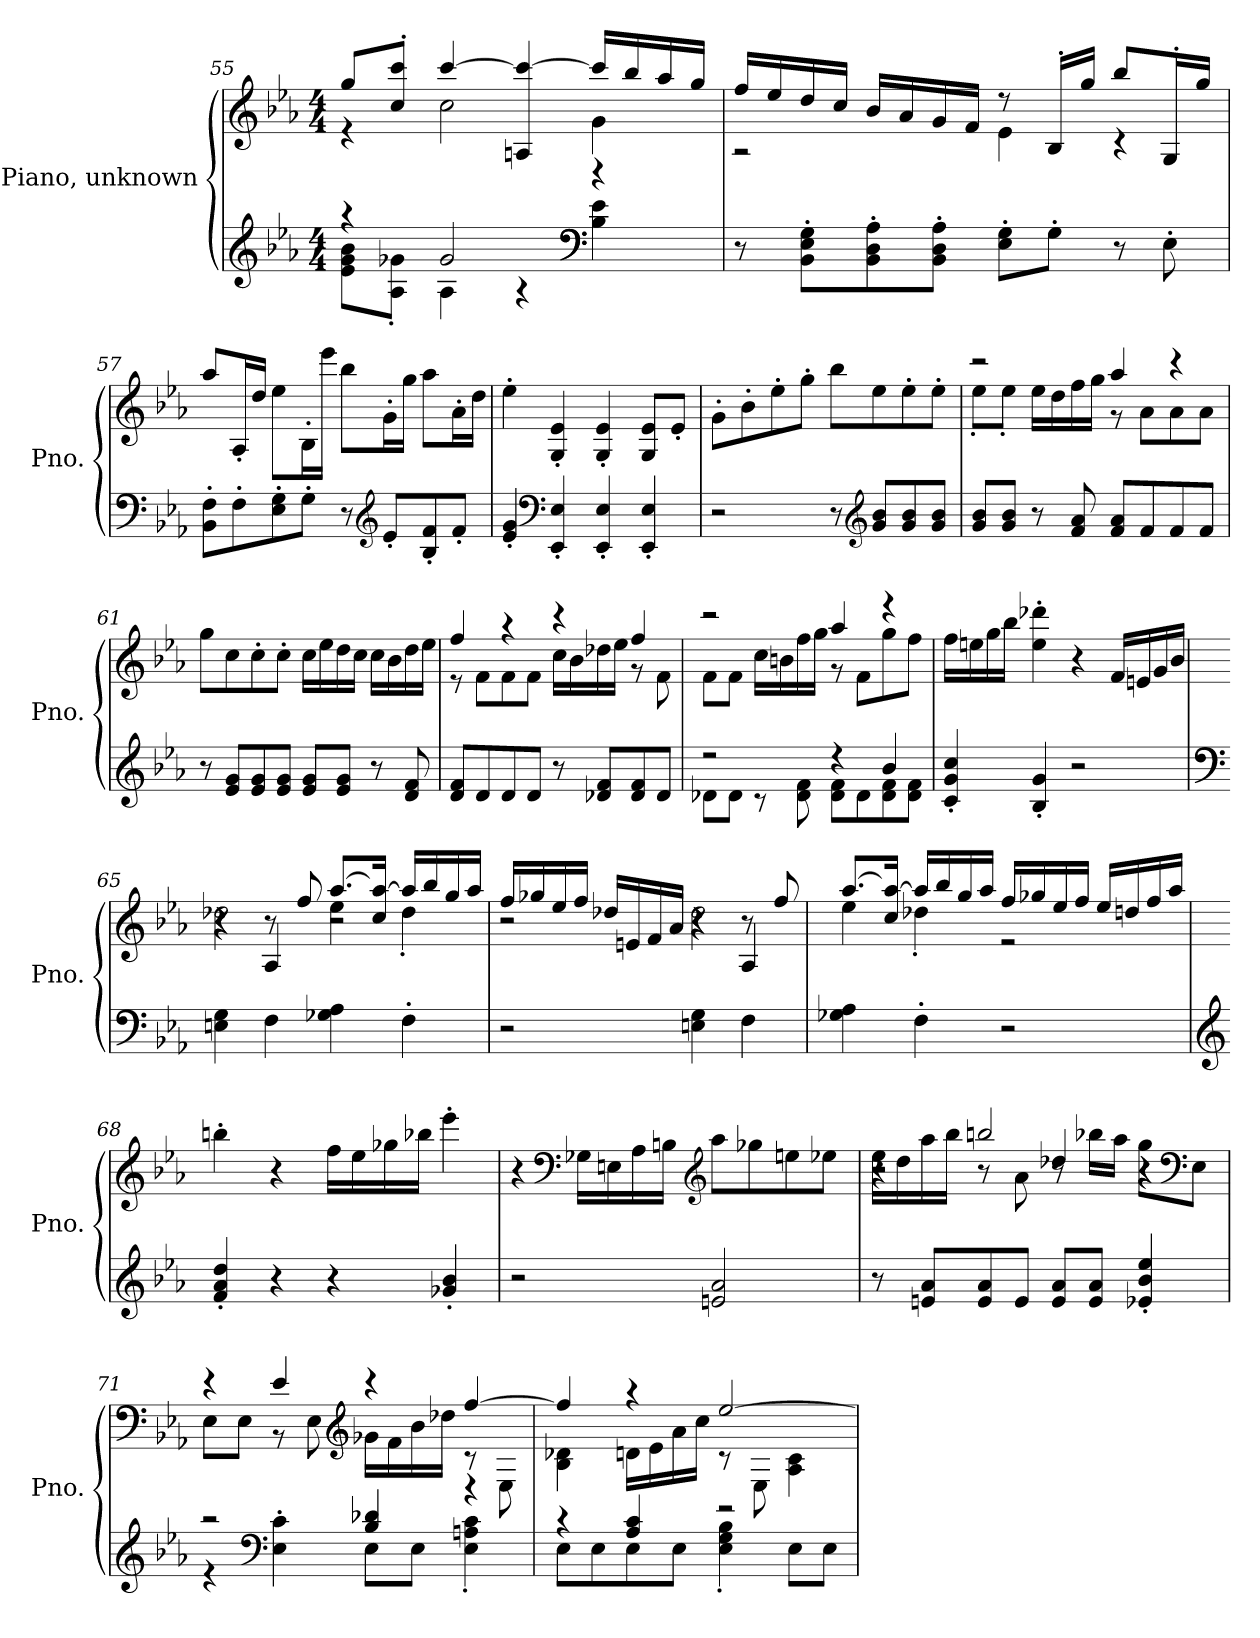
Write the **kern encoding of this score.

**kern	**kern
*part1	*part1
*staff2	*staff1
*I"Piano, unknown	*
*I'Pno.	*
!!LO:LB:g=z
*clefG2	*clefG2
*k[b-e-a-]	*k[b-e-a-]
*M4/4	*M4/4
=55	=55
*^	*^
4r	8e-\ 8g\ 8b-\L	8gg/L	4r
.	8A-\' 8g-X\'J	8cc/' 8ccc/'J	.
2g-/	4A-\	[4ccc/	2cc\
.	4r	4An/ 4ccc/_	.
*clefF4	*	*	*
4r	4B-\ 4e-\	16ccc/LL]	4g\
.	.	16bb-/	.
.	.	16aa-/	.
.	.	16gg/JJ	.
*v	*v	*	*
=56	=56	=56
8r	16ff/LL	2r
.	16ee-/	.
8BB-\' 8E-\' 8G\'L	16dd/	.
.	16cc/JJ	.
8BB-\' 8D\' 8A-\'	16b-/LL	.
.	16a-/	.
8BB-\' 8D\' 8A-\'J	16g/	.
.	16f/JJ	.
8E-\' 8G\'L	8r	4e-\
8G'\J	16B-'/LL	.
.	16gg/JJ	.
8r	8bb-/L	4r
8E-'\	16G'/L	.
.	16gg/JJ	.
*	*v	*v
=57	=57
8BB-\' 8F\'L	8aa-/L
8F'\	16A-'/L
.	16dd/JJ
8E-\' 8G\'	8ee-\L
8G'\J	16B-'\L
.	16eee-\JJ
8r	8bb-\L
*clefG2	*
8e-'/L	16g'\L
.	16gg\JJ
8B-/' 8f/'	8aa-\L
8f'/J	16a-'\L
.	16dd\JJ
!!LO:LB:g=z
=58	=58
4e-/' 4g/'	4ee-'\
*clefF4	*
4EE-/' 4E-/'	4G/' 4e-/'
4EE-/' 4E-/'	4G/' 4e-/'
4EE-/' 4E-/'	8G/ 8e-/L
.	8e-'/J
=59	=59
2r	8g'\L
.	8b-'\
.	8ee-'\
.	8gg'\J
8r	8bb-\L
*clefG2	*
8g/ 8b-/L	8ee-\
8g/ 8b-/	8ee-'\
8g/ 8b-/J	8ee-'\J
=60	=60
*	*^
8g/ 8b-/L	2r	8ee-'\L
8g/ 8b-/J	.	8ee-'\J
8r	.	16ee-\LL
.	.	16dd\
8f/ 8a-/	.	16ff\
.	.	16gg\JJ
8f/ 8a-/L	4aa-/	8r
8f/	.	8a-\L
8f/	4r	8a-\
8f/J	.	8a-\J
*	*v	*v
=61	=61
8r	8gg\L
8e-/ 8g/L	8cc\
8e-/ 8g/	8cc'\
8e-/ 8g/J	8cc'\J
8e-/ 8g/L	16cc\LL
.	16ee-\
8e-/ 8g/J	16dd\
.	16cc\JJ
8r	16cc\LL
.	16b-\
8d/ 8f/	16dd\
.	16ee-\JJ
!!LO:LB:g=z
=62	=62
*	*^
8d/ 8f/L	4ff/	8r
8d/	.	8f\L
8d/	4r	8f\
8d/J	.	8f\J
8r	4r	16cc\LL
.	.	16b-\
8d-X/ 8f/L	.	16dd-X\
.	.	16ee-\JJ
8d-/ 8f/	4ff/	8r
8d-/J	.	8f\
=63	=63	=63
*^	*	*
2r	8d-X\L	2r	8f\L
.	8d-\J	.	8f\J
.	8r	.	16cc\LL
.	.	.	16bn\
.	8d-\ 8f\	.	16ff\
.	.	.	16gg\JJ
4r	8d-\ 8f\L	4aa-/	8r
.	8d-\	.	8f\L
4b-/	8d-\ 8f\	4r	8gg\
.	8d-\ 8f\J	.	8ff\J
*v	*v	*	*
*	*v	*v
=64	=64
4c/' 4g/' 4cc/'	16ff\LL
.	16een\
.	16gg\
.	16bb-\JJ
4B-/' 4g/'	4ee\' 4ddd-X\'
2r	4r
.	16f/LL
.	16en/
.	16g/
.	16b-/JJ
!!LO:LB:g=z
=65	=65
*clefF4	*
*	*^
*	*	*^
4En\ 4G\	4r	2dd-X\	4r
4F\	8r	.	4A-/
.	8ff/	.	.
4G-X\ 4A-\	[8.aa-/L	4ee-\	2r
.	16cc/ 16aa-/_Jk	.	.
4F'\	16aa-/LL]	4dd-'\	.
.	16bb-/	.	.
.	16gg/	.	.
.	16aa-/JJ	.	.
=66	=66	=66	=66
2r	16ff/LL	2r	2r
.	16gg-X/	.	.
.	16ee-/	.	.
.	16ff/JJ	.	.
.	16dd-X/LL	.	.
.	16en/	.	.
.	16f/	.	.
.	16a-/JJ	.	.
4En\ 4G\	4r	2dd-\	4r
4F\	8r	.	4A-/
.	8ff/	.	.
*	*	*v	*v
!!LO:LB:g=z
=67	=67	=67
4G-X\ 4A-\	[8.aa-/L	4ee-\
.	16cc/ 16aa-/_Jk	.
4F'\	16aa-/LL]	4dd-X'\
.	16bb-/	.
.	16gg/	.
.	16aa-/JJ	.
2r	16ff/LL	2r
.	16gg-X/	.
.	16ee-/	.
.	16ff/JJ	.
.	16ee-/LL	.
.	16ddn/	.
.	16ff/	.
.	16aa-/JJ	.
*	*v	*v
=68	=68
*clefG2	*
4f/' 4a-/' 4dd/'	4bbn'\
4r	4r
4r	16ff\LL
.	16ee-\
.	16gg-X\
.	16bb-X\JJ
4g-X/' 4b-/'	4eee-'\
!!LO:PB:g=z
=69	=69
2r	4r
*	*clefF4
.	16G-X\LL
.	16En\
.	16A-\
.	16Bn\JJ
*	*clefG2
2en/ 2a-/	8aa-\L
.	8gg-X\
.	8een\
.	8ee-X\J
=70	=70
*	*^
*	*	*^
8r	4r	16ee-\LL	2r
.	.	16dd\	.
8en/ 8a-/L	.	16aa-\	.
.	.	16bb-\JJ	.
8e/ 8a-/	2bbn/	8r	.
8e/J	.	8a-\	.
8e/ 8a-/L	.	8r	4dd-X/
8e/ 8a-/J	.	16bb-X\LL	.
.	.	16aa-\JJ	.
4e-X/' 4b-/' 4ee-/'	4r	8gg\L	4r
*	*clefF4	*	*
.	.	8E-\J	.
*	*	*v	*v
!!LO:LB:g=z
=71	=71	=71
*^	*	*
2r	4r	4r	8E-\L
.	.	.	8E-\J
*clefF4	*	*	*
.	4E-\' 4c\'	4e-/	8r
.	.	.	8E-\
*	*	*clefG2	*
4B-/ 4d-X/	8E-\L	4r	16g-X\LL
.	.	.	16f\
.	8E-\J	.	16b-\
.	.	.	16dd-X\JJ
4r	4E-\' 4An\' 4c\'	[4ff/	8r
.	.	.	8E-\
=72	=72	=72	=72
4r	8E-\L	4ff/]	4B-\ 4d-X\
.	8E-\	.	.
4A-/ 4c/	8E-\	4r	16dn\LL
.	.	.	16e-\
.	8E-\J	.	16a-\
.	.	.	16cc\JJ
2r	4E-\' 4G\' 4B-\'	[2ee-/	8r
.	.	.	8E-\
.	8E-\L	.	4A-\ 4c\
.	8E-\J	.	.
*v	*v	*	*
*	*v	*v
=	=
*-	*-
